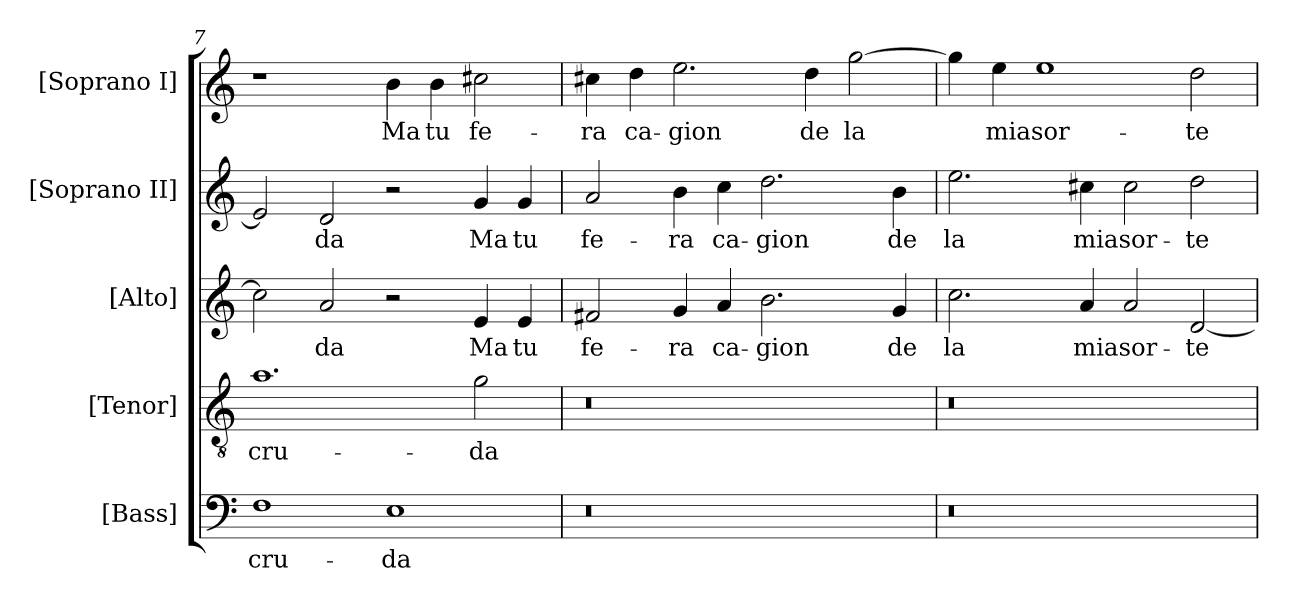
**kern	**text	**kern	**text	**kern	**text	**kern	**text	**kern	**text
*part5	*part5	*part4	*part4	*part3	*part3	*part2	*part2	*part1	*part1
*staff5	*staff5	*staff4	*staff4	*staff3	*staff3	*staff2	*staff2	*staff1	*staff1
*I"[Bass]	*	*I"[Tenor]	*	*I"[Alto]	*	*I"[Soprano II]	*	*I"[Soprano I]	*
!!LO:PB:g=z
*clefF4	*	*clefGv2	*	*clefG2	*	*clefG2	*	*clefG2	*
*k[]	*	*k[]	*	*k[]	*	*k[]	*	*k[]	*
*C:	*	*C:	*	*C:	*	*C:	*	*C:	*
=7	=7	=7	=7	=7	=7	=7	=7	=7	=7
!	!LO:LY:b:cj	!	!LO:LY:b:cj	!	!LO:LY:b:cj	!	!LO:LY:b:cj	!	!
1F	cru-	1.a	cru-	2cc\]	--	2e/]	--	1r	.
!	!	!	!	!	!LO:LY:b:cj	!	!LO:LY:b:cj	!	!
.	.	.	.	2a/	-da	2d/	-da	.	.
!	!LO:LY:b:cj	!	!	!	!	!	!	!	!LO:LY:b:cj
1E	-da	.	.	2r	.	2r	.	4b\	Ma
!	!	!	!	!	!	!	!	!	!LO:LY:b:cj
.	.	.	.	.	.	.	.	4b\	tu
!	!	!	!LO:LY:b:cj	!	!LO:LY:b:cj	!	!LO:LY:b:cj	!	!LO:LY:b:cj
.	.	2g\	-da	4e/	Ma	4g/	Ma	2cc#X\	fe-
!	!	!	!	!	!LO:LY:b:cj	!	!LO:LY:b:cj	!	!
.	.	.	.	4e/	tu	4g/	tu	.	.
=8	=8	=8	=8	=8	=8	=8	=8	=8	=8
!	!	!	!	!	!LO:LY:b:cj	!	!LO:LY:b:cj	!	!LO:LY:b:cj
0r	.	0r	.	2f#X/	fe-	2a/	fe-	4cc#X\	-ra
!	!	!	!	!	!	!	!	!	!LO:LY:b:cj
.	.	.	.	.	.	.	.	4dd\	ca-
!	!	!	!	!	!LO:LY:b:cj	!	!LO:LY:b:cj	!	!LO:LY:b:cj
.	.	.	.	4g/	-ra	4b\	-ra	2.ee\	-gion
!	!	!	!	!	!LO:LY:b:cj	!	!LO:LY:b:cj	!	!
.	.	.	.	4a/	ca-	4cc\	ca-	.	.
!	!	!	!	!	!LO:LY:b:cj	!	!LO:LY:b:cj	!	!
.	.	.	.	2.b\	-gion	2.dd\	-gion	.	.
!	!	!	!	!	!	!	!	!	!LO:LY:b:cj
.	.	.	.	.	.	.	.	4dd\	de
!	!	!	!	!	!	!	!	!	!LO:LY:b:cj
.	.	.	.	.	.	.	.	[>2gg\	la
!	!	!	!	!	!LO:LY:b:cj	!	!LO:LY:b:cj	!	!
.	.	.	.	4g/	de	4b\	de	.	.
=9	=9	=9	=9	=9	=9	=9	=9	=9	=9
!	!	!	!	!	!LO:LY:b:cj	!	!LO:LY:b:cj	!	!LO:LY:b:cj
0r	.	0r	.	2.cc\	la	2.ee\	la	4gg\]	.
!	!	!	!	!	!	!	!	!	!LO:LY:b:cj
.	.	.	.	.	.	.	.	4ee\	mia
!	!	!	!	!	!	!	!	!	!LO:LY:b:cj
.	.	.	.	.	.	.	.	1ee	sor-
!	!	!	!	!	!LO:LY:b:cj	!	!LO:LY:b:cj	!	!
.	.	.	.	4a/	mia	4cc#X\	mia	.	.
!	!	!	!	!	!LO:LY:b:cj	!	!LO:LY:b:cj	!	!
.	.	.	.	2a/	sor-	2cc#\	sor-	.	.
!	!	!	!	!	!LO:LY:b:cj	!	!LO:LY:b:cj	!	!LO:LY:b:cj
.	.	.	.	[<2d/	-te	2dd\	-te	2dd\	-te
=	=	=	=	=	=	=	=	=	=
*-	*-	*-	*-	*-	*-	*-	*-	*-	*-
